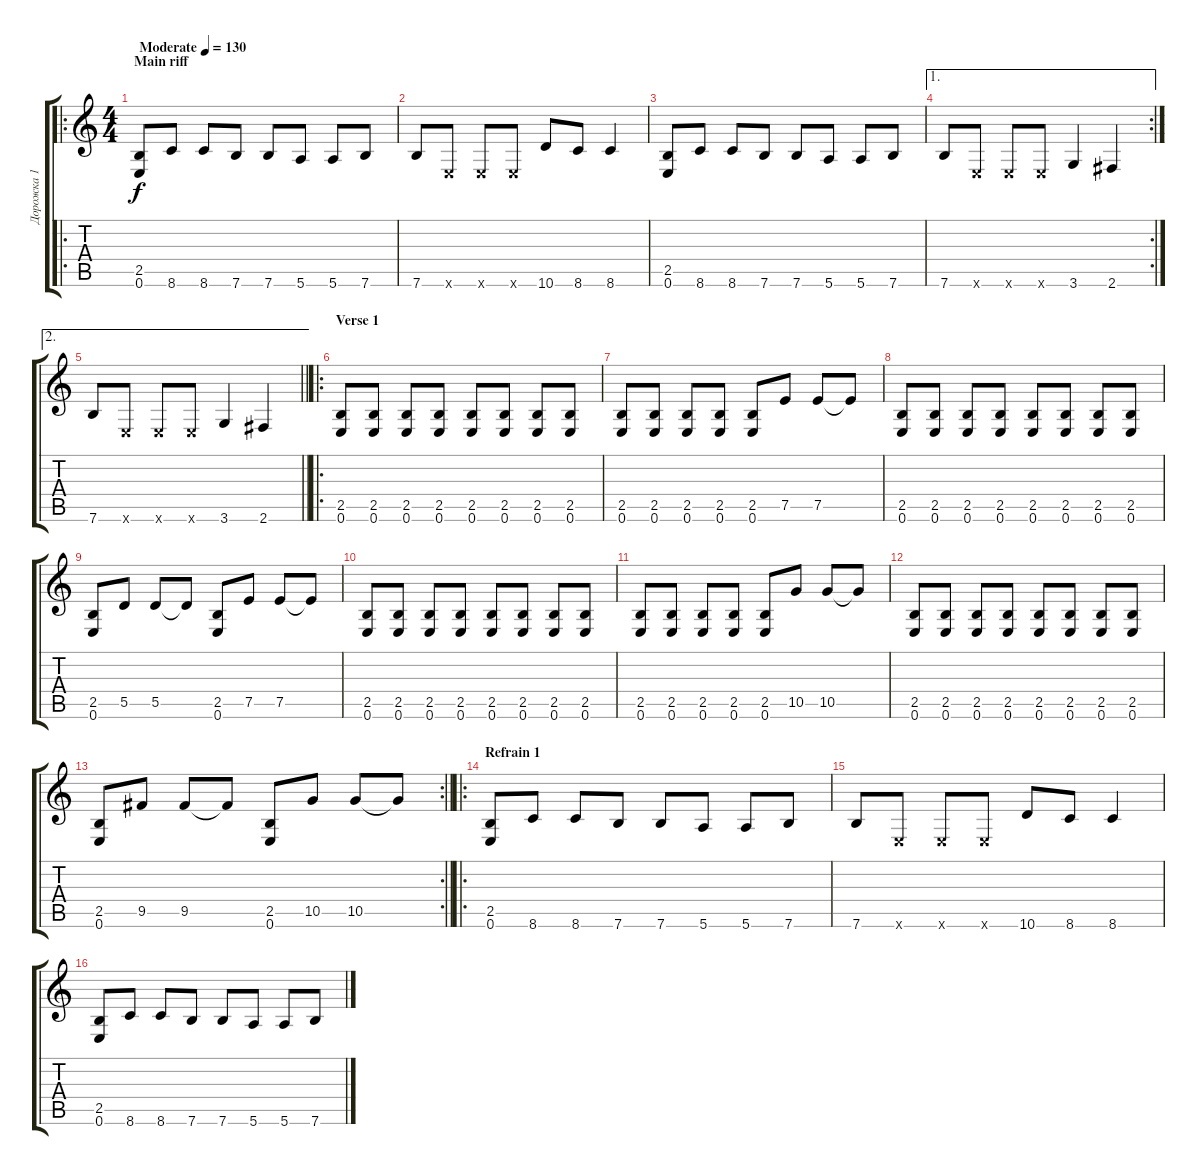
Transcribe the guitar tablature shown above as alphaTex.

\track ("Дорожка 1" "Дорожка 1") {instrument distortionguitar}
\staff {score tabs}
\tuning (E4 B3 G3 D3 A2 E2) {hide}
\ro
\ts (4 4)
\section ("" "Main riff")
\tempo (130 "Moderate")
\clef g2
\ks c
(2.5 0.6).8{dy f instrument distortionguitar} 8.6.8 8.6.8 7.6.8 7.6.8 5.6.8 5.6.8 7.6.8 |
7.6.8 0.6{x}.8 0.6{x}.8 0.6{x}.8 10.6.8 8.6.8 8.6.4 |
(2.5 0.6).8 8.6.8 8.6.8 7.6.8 7.6.8 5.6.8 5.6.8 7.6.8 |
\ae 1
\rc 2
7.6.8 0.6{x}.8 0.6{x}.8 0.6{x}.8 3.6.4 2.6.4 |
\ae 2
\barLineRight lightlight
7.6.8 0.6{x}.8 0.6{x}.8 0.6{x}.8 3.6.4 2.6.4 |
\ro
\section ("" "Verse 1")
(2.5 0.6).8 (2.5 0.6).8 (2.5 0.6).8 (2.5 0.6).8 (2.5 0.6).8 (2.5 0.6).8 (2.5 0.6).8 (2.5 0.6).8 |
(2.5 0.6).8 (2.5 0.6).8 (2.5 0.6).8 (2.5 0.6).8 (2.5 0.6).8 7.5.8 7.5.8 7.5{t}.8 |
(2.5 0.6).8 (2.5 0.6).8 (2.5 0.6).8 (2.5 0.6).8 (2.5 0.6).8 (2.5 0.6).8 (2.5 0.6).8 (2.5 0.6).8 |
(2.5 0.6).8 5.5.8 5.5.8 5.5{t}.8 (2.5 0.6).8 7.5.8 7.5.8 7.5{t}.8 |
(2.5 0.6).8 (2.5 0.6).8 (2.5 0.6).8 (2.5 0.6).8 (2.5 0.6).8 (2.5 0.6).8 (2.5 0.6).8 (2.5 0.6).8 |
(2.5 0.6).8 (2.5 0.6).8 (2.5 0.6).8 (2.5 0.6).8 (2.5 0.6).8 10.5.8 10.5.8 10.5{t}.8 |
(2.5 0.6).8 (2.5 0.6).8 (2.5 0.6).8 (2.5 0.6).8 (2.5 0.6).8 (2.5 0.6).8 (2.5 0.6).8 (2.5 0.6).8 |
\rc 2
\barLineRight lightlight
(2.5 0.6).8 9.5.8 9.5.8 9.5{t}.8 (2.5 0.6).8 10.5.8 10.5.8 10.5{t}.8 |
\ro
\section ("" "Refrain 1")
(2.5 0.6).8 8.6.8 8.6.8 7.6.8 7.6.8 5.6.8 5.6.8 7.6.8 |
7.6.8 0.6{x}.8 0.6{x}.8 0.6{x}.8 10.6.8 8.6.8 8.6.4 |
(2.5 0.6).8 8.6.8 8.6.8 7.6.8 7.6.8 5.6.8 5.6.8 7.6.8
